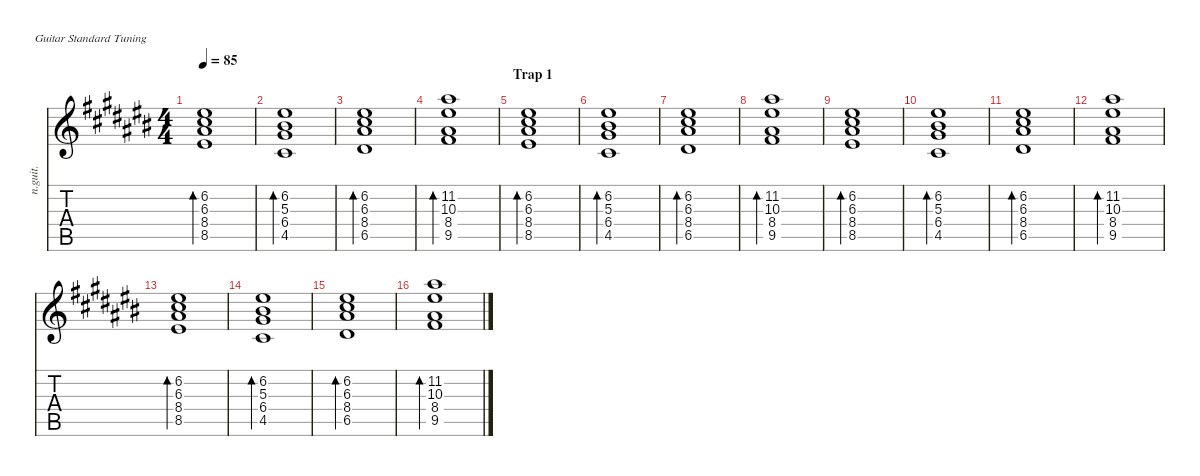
\defaultSystemsLayout 4
\hideDynamics
\bracketExtendMode nobrackets
\otherSystemsTrackNameOrientation horizontal
\track ("Nylon Guitar" "n.guit.") {instrument acousticguitarnylon}
\staff {score tabs}
\tuning (E4 B3 G3 D3 A2 E2)
\ts (4 4)
\tempo 85
\clef g2
\ks a#minor
(8.5{acc #} 8.4{acc #} 6.3{acc #} 6.2{acc #}).1{bd 221 dy mf beam Up} |
(4.5{acc #} 6.4{acc #} 5.3{acc #} 6.2{acc #}).1{bd 221 beam Up} |
(6.5{acc #} 8.4{acc #} 6.3{acc #} 6.2{acc #}).1{bd 221 beam Up} |
(9.5{acc #} 8.4{acc #} 10.3{acc #} 11.2{acc #}).1{bd 221 beam Down} |
\section ("" "Trap 1")
(8.5{acc #} 8.4{acc #} 6.3{acc #} 6.2{acc #}).1{bd 221 beam Up} |
(4.5{acc #} 6.4{acc #} 5.3{acc #} 6.2{acc #}).1{bd 221 beam Up} |
(6.5{acc #} 8.4{acc #} 6.3{acc #} 6.2{acc #}).1{bd 221 beam Up} |
(9.5{acc #} 8.4{acc #} 10.3{acc #} 11.2{acc #}).1{bd 221 beam Down} |
(8.5{acc #} 8.4{acc #} 6.3{acc #} 6.2{acc #}).1{bd 221 beam Up} |
(4.5{acc #} 6.4{acc #} 5.3{acc #} 6.2{acc #}).1{bd 221 beam Up} |
(6.5{acc #} 8.4{acc #} 6.3{acc #} 6.2{acc #}).1{bd 221 beam Up} |
(9.5{acc #} 8.4{acc #} 10.3{acc #} 11.2{acc #}).1{bd 221 beam Down} |
(8.5{acc #} 8.4{acc #} 6.3{acc #} 6.2{acc #}).1{bd 221 beam Up} |
(4.5{acc #} 6.4{acc #} 5.3{acc #} 6.2{acc #}).1{bd 221 beam Up} |
(6.5{acc #} 8.4{acc #} 6.3{acc #} 6.2{acc #}).1{bd 221 beam Up} |
(9.5{acc #} 8.4{acc #} 10.3{acc #} 11.2{acc #}).1{bd 221 beam Down}
